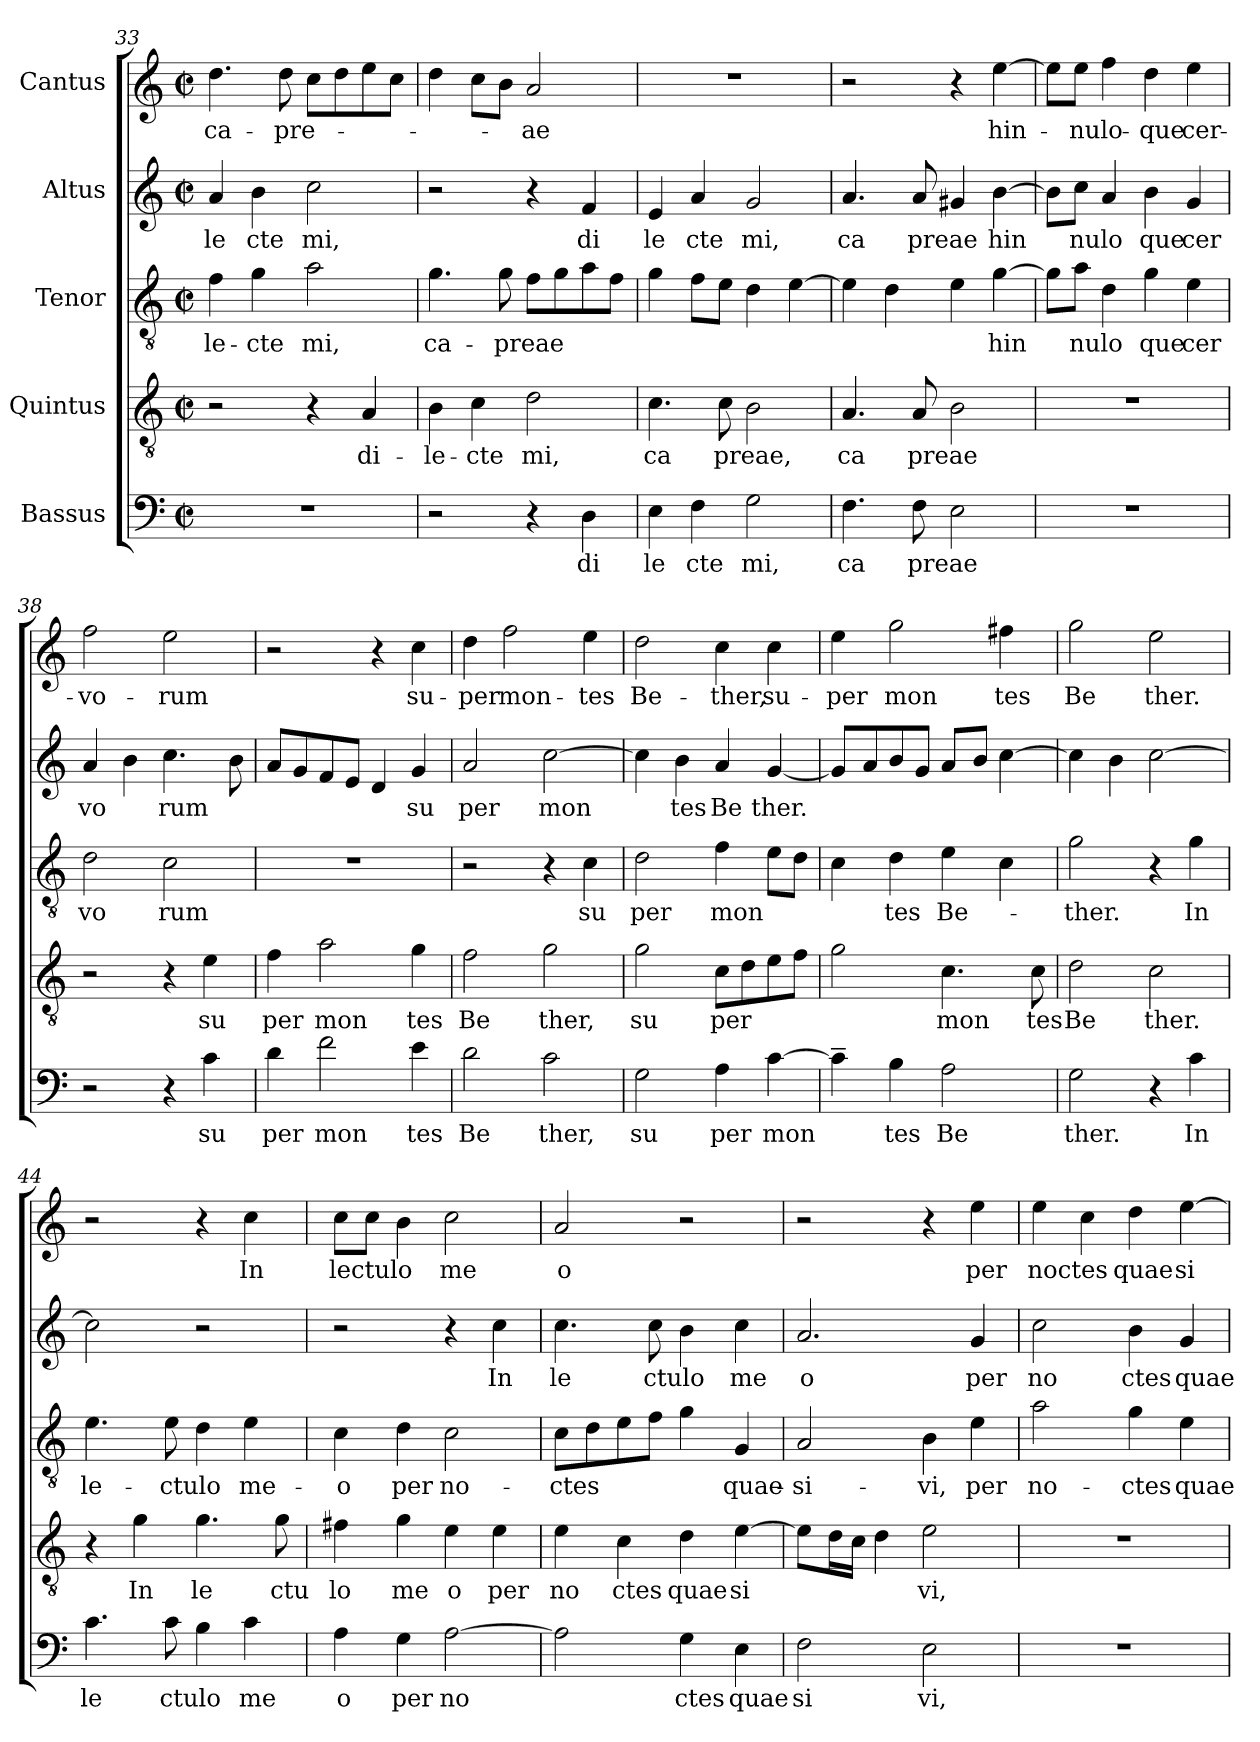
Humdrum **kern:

**kern	**text	**kern	**text	**kern	**text	**kern	**text	**kern	**text
*part5	*part5	*part4	*part4	*part3	*part3	*part2	*part2	*part1	*part1
*staff5	*staff5	*staff4	*staff4	*staff3	*staff3	*staff2	*staff2	*staff1	*staff1
*I"Bassus	*	*I"Quintus	*	*I"Tenor	*	*I"Altus	*	*I"Cantus	*
*clefF4	*	*clefGv2	*	*clefGv2	*	*clefG2	*	*clefG2	*
*M2/2	*	*M2/2	*	*M2/2	*	*M2/2	*	*M2/2	*
*met(c|)	*	*met(c|)	*	*met(c|)	*	*met(c|)	*	*met(c|)	*
=33	=33	=33	=33	=33	=33	=33	=33	=33	=33
!	!	!	!	!	!LO:LY:b:cj	!	!LO:LY:b:cj	!	!LO:LY:b:cj
1r	.	2r	.	4f\	-le-	4a/	le	4.dd\	ca-
!	!	!	!	!	!LO:LY:b:cj	!	!LO:LY:b:cj	!	!
.	.	.	.	4g\	-cte	4b\	cte	.	.
!	!	!	!	!	!	!	!	!	!LO:LY:b
.	.	.	.	.	.	.	.	8dd\	-pre-
!	!	!	!	!	!LO:LY:b:cj	!	!LO:LY:b:cj	!	!
.	.	4r	.	2a\	mi,	2cc\	mi,	8cc\L	.
.	.	.	.	.	.	.	.	8dd\	.
!	!	!	!LO:LY:b:cj	!	!	!	!	!	!
.	.	4A/	di-	.	.	.	.	8ee\	.
.	.	.	.	.	.	.	.	8cc\J	.
=34	=34	=34	=34	=34	=34	=34	=34	=34	=34
!	!	!	!LO:LY:b:cj	!	!LO:LY:b:cj	!	!	!	!
2r	.	4B\	-le-	4.g\	ca-	2r	.	4dd\	.
!	!	!	!LO:LY:b:cj	!	!	!	!	!	!
.	.	4c\	-cte	.	.	.	.	8cc\L	.
!	!	!	!	!	!LO:LY:b:cj	!	!	!	!
.	.	.	.	8g\	-preae	.	.	8b\J	.
!	!	!	!LO:LY:b:cj	!	!	!	!	!	!LO:LY:b:cj
4r	.	2d\	mi,	8f\L	.	4r	.	2a/	-ae
.	.	.	.	8g\	.	.	.	.	.
!	!LO:LY:b:cj	!	!	!	!	!	!LO:LY:b:cj	!	!
4D\	di	.	.	8a\	.	4f/	di	.	.
.	.	.	.	8f\J	.	.	.	.	.
!!LO:LB:g=z
=35	=35	=35	=35	=35	=35	=35	=35	=35	=35
!	!LO:LY:b:cj	!	!LO:LY:b:cj	!	!	!	!LO:LY:b:cj	!	!
4E\	le	4.c\	ca	4g\	.	4e/	le	1r	.
!	!LO:LY:b:cj	!	!	!	!	!	!LO:LY:b:cj	!	!
4F\	cte	.	.	8f\L	.	4a/	cte	.	.
!	!	!	!LO:LY:b:cj	!	!	!	!	!	!
.	.	8c\	preae,	8e\J	.	.	.	.	.
!	!LO:LY:b:cj	!	!	!	!	!	!LO:LY:b:cj	!	!
2G\	mi,	2B\	.	4d\	.	2g/	mi,	.	.
.	.	.	.	[>4e\	.	.	.	.	.
=36	=36	=36	=36	=36	=36	=36	=36	=36	=36
!	!LO:LY:b:cj	!	!LO:LY:b:cj	!	!	!	!LO:LY:b:cj	!	!
4.F\	ca	4.A/	ca	4e\]	.	4.a/	ca	2r	.
.	.	.	.	4d\	.	.	.	.	.
!	!LO:LY:b:cj	!	!LO:LY:b:cj	!	!	!	!LO:LY:b:cj	!	!
8F\	preae	8A/	preae	.	.	8a/	preae	.	.
2E\	.	2B\	.	4e\	.	4g#/	.	4r	.
!	!	!	!	!	!LO:LY:b	!	!LO:LY:b	!	!LO:LY:b
.	.	.	.	[>4g\	hin	[>4b\	hin	[>4ee\	hin-
=37	=37	=37	=37	=37	=37	=37	=37	=37	=37
1r	.	1r	.	8g\L]	.	8b\L]	.	8ee\L]	.
!	!	!	!	!	!LO:LY:b:cj	!	!LO:LY:b:cj	!	!LO:LY:b:cj
.	.	.	.	8a\J	nulo	8cc\J	nulo	8ee\J	-nulo-
.	.	.	.	4d\	.	4a/	.	4ff\	.
!	!	!	!	!	!LO:LY:b:cj	!	!LO:LY:b:cj	!	!LO:LY:b:cj
.	.	.	.	4g\	que	4b\	que	4dd\	-que
!	!	!	!	!	!LO:LY:b:cj	!	!LO:LY:b:cj	!	!LO:LY:b:cj
.	.	.	.	4e\	cer	4g/	cer	4ee\	cer-
=38	=38	=38	=38	=38	=38	=38	=38	=38	=38
!	!	!	!	!	!LO:LY:b:cj	!	!LO:LY:b:cj	!	!LO:LY:b:cj
2r	.	2r	.	2d\	vo	4a/	vo	2ff\	-vo-
.	.	.	.	.	.	4b\	.	.	.
!	!	!	!	!	!LO:LY:b:cj	!	!LO:LY:b	!	!LO:LY:b:cj
4r	.	4r	.	2c\	rum	4.cc\	rum	2ee\	-rum
!	!LO:LY:b:cj	!	!LO:LY:b:cj	!	!	!	!	!	!
4c\	su	4e\	su	.	.	.	.	.	.
.	.	.	.	.	.	8b\	.	.	.
=39	=39	=39	=39	=39	=39	=39	=39	=39	=39
!	!LO:LY:b:cj	!	!LO:LY:b:cj	!	!	!	!	!	!
4d\	per	4f\	per	1r	.	8a/L	.	2r	.
.	.	.	.	.	.	8g/	.	.	.
!	!LO:LY:b:cj	!	!LO:LY:b:cj	!	!	!	!	!	!
2f\	mon	2a\	mon	.	.	8f/	.	.	.
.	.	.	.	.	.	8e/J	.	.	.
.	.	.	.	.	.	4d/	.	4r	.
!	!LO:LY:b:cj	!	!LO:LY:b:cj	!	!	!	!LO:LY:b:cj	!	!LO:LY:b:cj
4e\	tes	4g\	tes	.	.	4g/	su	4cc\	su-
=40	=40	=40	=40	=40	=40	=40	=40	=40	=40
!	!LO:LY:b:cj	!	!LO:LY:b:cj	!	!	!	!LO:LY:b:cj	!	!LO:LY:b:cj
2d\	Be	2f\	Be	2r	.	2a/	per	4dd\	-per
!	!	!	!	!	!	!	!	!	!LO:LY:b:cj
.	.	.	.	.	.	.	.	2ff\	mon-
!	!LO:LY:b:cj	!	!LO:LY:b:cj	!	!	!	!LO:LY:b	!	!
2c\	ther,	2g\	ther,	4r	.	[>2cc\	mon	.	.
!	!	!	!	!	!LO:LY:b:cj	!	!	!	!LO:LY:b:cj
.	.	.	.	4c\	su	.	.	4ee\	-tes
=41	=41	=41	=41	=41	=41	=41	=41	=41	=41
!	!LO:LY:b:cj	!	!LO:LY:b:cj	!	!LO:LY:b:cj	!	!	!	!LO:LY:b:cj
2G\	su	2g\	su	2d\	per	4cc\]	.	2dd\	Be-
!	!	!	!	!	!	!	!LO:LY:b:cj	!	!
.	.	.	.	.	.	4b\	tes	.	.
!	!LO:LY:b:cj	!	!LO:LY:b	!	!LO:LY:b	!	!LO:LY:b:cj	!	!LO:LY:b:cj
4A\	per	8c\L	per	4f\	mon	4a/	Be	4cc\	-ther,
.	.	8d\	.	.	.	.	.	.	.
!	!LO:LY:b	!	!	!	!	!	!LO:LY:b	!	!LO:LY:b:cj
[>4c\	mon	8e\	.	8e\L	.	[>4g/	ther.	4cc\	su-
.	.	8f\J	.	8d\J	.	.	.	.	.
!!LO:PB:g=z
=42	=42	=42	=42	=42	=42	=42	=42	=42	=42
!	!	!	!	!	!	!	!	!	!LO:LY:b:cj
*^	*	*	*	*^	*	*	*	*	*
4c~>\]	64ryy	.	2g\	.	4c\	64ryy	.	8g/L]	.	4ee\	-per
.	2ryy	.	.	.	.	2ryy	.	.	.	.	.
.	.	.	.	.	.	.	.	8a/	.	.	.
!	!	!LO:LY:b:cj	!	!	!	!	!LO:LY:b:cj	!	!	!	!LO:LY:b:cj
4B\	.	tes	.	.	4d\	.	tes	8b/	.	2gg\	mon
.	.	.	.	.	.	.	.	8g/J	.	.	.
!	!	!LO:LY:b:cj	!	!LO:LY:b:cj	!	!	!LO:LY:b	!	!	!	!
2A\	.	Be	4.c\	mon	4e\	.	Be-	8a/L	.	.	.
.	4ryy	.	.	.	.	4ryy	.	.	.	.	.
.	.	.	.	.	.	.	.	8b/J	.	.	.
!	!	!	!	!	!	!	!	!	!	!	!LO:LY:b:cj
.	.	.	.	.	4c\	.	.	[>4cc\	.	4ff#X\	tes
.	8...ryy	.	.	.	.	8...ryy	.	.	.	.	.
!	!	!	!	!LO:LY:b:cj	!	!	!	!	!	!	!
.	.	.	8c\	tes	.	.	.	.	.	.	.
=43	=43	=43	=43	=43	=43	=43	=43	=43	=43	=43	=43
!	!	!LO:LY:b:cj	!	!LO:LY:b:cj	!	!	!LO:LY:b:cj	!	!	!	!LO:LY:b:cj
*v	*v	*	*	*	*v	*v	*	*	*	*	*
2G\	ther.	2d\	Be	2g\	-ther.	4cc\]	.	2gg\	Be
.	.	.	.	.	.	4b\	.	.	.
!	!	!	!LO:LY:b:cj	!	!	!	!	!	!LO:LY:b:cj
4r	.	2c\	ther.	4r	.	[>2cc\	.	2ee\	ther.
!	!LO:LY:b:cj	!	!	!	!LO:LY:b:cj	!	!	!	!
4c\	In	.	.	4g\	In	.	.	.	.
=44	=44	=44	=44	=44	=44	=44	=44	=44	=44
!	!LO:LY:b:cj	!	!	!	!LO:LY:b:cj	!	!	!	!
4.c\	le	4r	.	4.e\	le-	2cc\]	.	2r	.
!	!	!	!LO:LY:b:cj	!	!	!	!	!	!
.	.	4g\	In	.	.	.	.	.	.
!	!LO:LY:b:cj	!	!	!	!LO:LY:b:cj	!	!	!	!
8c\	ctulo	.	.	8e\	-ctulo	.	.	.	.
!	!	!	!LO:LY:b:cj	!	!	!	!	!	!
4B\	.	4.g\	le	4d\	.	2r	.	4r	.
!	!LO:LY:b:cj	!	!	!	!LO:LY:b:cj	!	!	!	!LO:LY:b:cj
4c\	me	.	.	4e\	me-	.	.	4cc\	In
!	!	!	!LO:LY:b:cj	!	!	!	!	!	!
.	.	8g\	ctu	.	.	.	.	.	.
=45	=45	=45	=45	=45	=45	=45	=45	=45	=45
!	!LO:LY:b:cj	!	!LO:LY:b:cj	!	!LO:LY:b:cj	!	!	!	!LO:LY:b
4A\	o	4f#X\	lo	4c\	-o	2r	.	8cc\L	lectulo
.	.	.	.	.	.	.	.	8cc\J	.
!	!LO:LY:b:cj	!	!LO:LY:b:cj	!	!LO:LY:b:cj	!	!	!	!
4G\	per	4g\	me	4d\	per	.	.	4b\	.
!	!LO:LY:b:cj	!	!LO:LY:b:cj	!	!LO:LY:b:cj	!	!	!	!LO:LY:b:cj
[>2A\	no	4e\	o	2c\	no-	4r	.	2cc\	me
!	!	!	!LO:LY:b:cj	!	!	!	!LO:LY:b:cj	!	!
.	.	4e\	per	.	.	4cc\	In	.	.
=46	=46	=46	=46	=46	=46	=46	=46	=46	=46
!	!	!	!LO:LY:b:cj	!	!LO:LY:b	!	!LO:LY:b:cj	!	!LO:LY:b:cj
2A\]	.	4e\	no	8c\L	-ctes	4.cc\	le	2a/	o
.	.	.	.	8d\	.	.	.	.	.
!	!	!	!LO:LY:b:cj	!	!	!	!	!	!
.	.	4c\	ctes	8e\	.	.	.	.	.
!	!	!	!	!	!	!	!LO:LY:b:cj	!	!
.	.	.	.	8f\J	.	8cc\	ctulo	.	.
!	!LO:LY:b:cj	!	!LO:LY:b:cj	!	!	!	!	!	!
4G\	ctes	4d\	quae	4g\	.	4b\	.	2r	.
!	!LO:LY:b:cj	!	!LO:LY:b:cj	!	!LO:LY:b:cj	!	!LO:LY:b:cj	!	!
4E\	quae	[>4e\	si	4G/	quae-	4cc\	me	.	.
=47	=47	=47	=47	=47	=47	=47	=47	=47	=47
!	!LO:LY:b:cj	!	!	!	!LO:LY:b:cj	!	!LO:LY:b:cj	!	!
2F\	si	8e\L]	.	2A/	-si-	2.a/	o	2r	.
.	.	16d\	.	.	.	.	.	.	.
.	.	16c\J	.	.	.	.	.	.	.
.	.	4d\	.	.	.	.	.	.	.
!	!LO:LY:b:cj	!	!LO:LY:b:cj	!	!LO:LY:b:cj	!	!	!	!
2E\	vi,	2e\	vi,	4B\	-vi,	.	.	4r	.
!	!	!	!	!	!LO:LY:b:cj	!	!LO:LY:b:cj	!	!LO:LY:b:cj
.	.	.	.	4e\	per	4g/	per	4ee\	per
=48	=48	=48	=48	=48	=48	=48	=48	=48	=48
!	!	!	!	!	!LO:LY:b:cj	!	!LO:LY:b:cj	!	!LO:LY:b
1r	.	1r	.	2a\	no-	2cc\	no	4ee\	noctes
.	.	.	.	.	.	.	.	4cc\	.
!	!	!	!	!	!LO:LY:b:cj	!	!LO:LY:b:cj	!	!LO:LY:b:cj
.	.	.	.	4g\	-ctes	4b\	ctes	4dd\	quae
!	!	!	!	!	!LO:LY:b:cj	!	!LO:LY:b:cj	!	!LO:LY:b:cj
.	.	.	.	4e\	quae-	4g/	quae	[>4ee\	si
=	=	=	=	=	=	=	=	=	=
*-	*-	*-	*-	*-	*-	*-	*-	*-	*-
